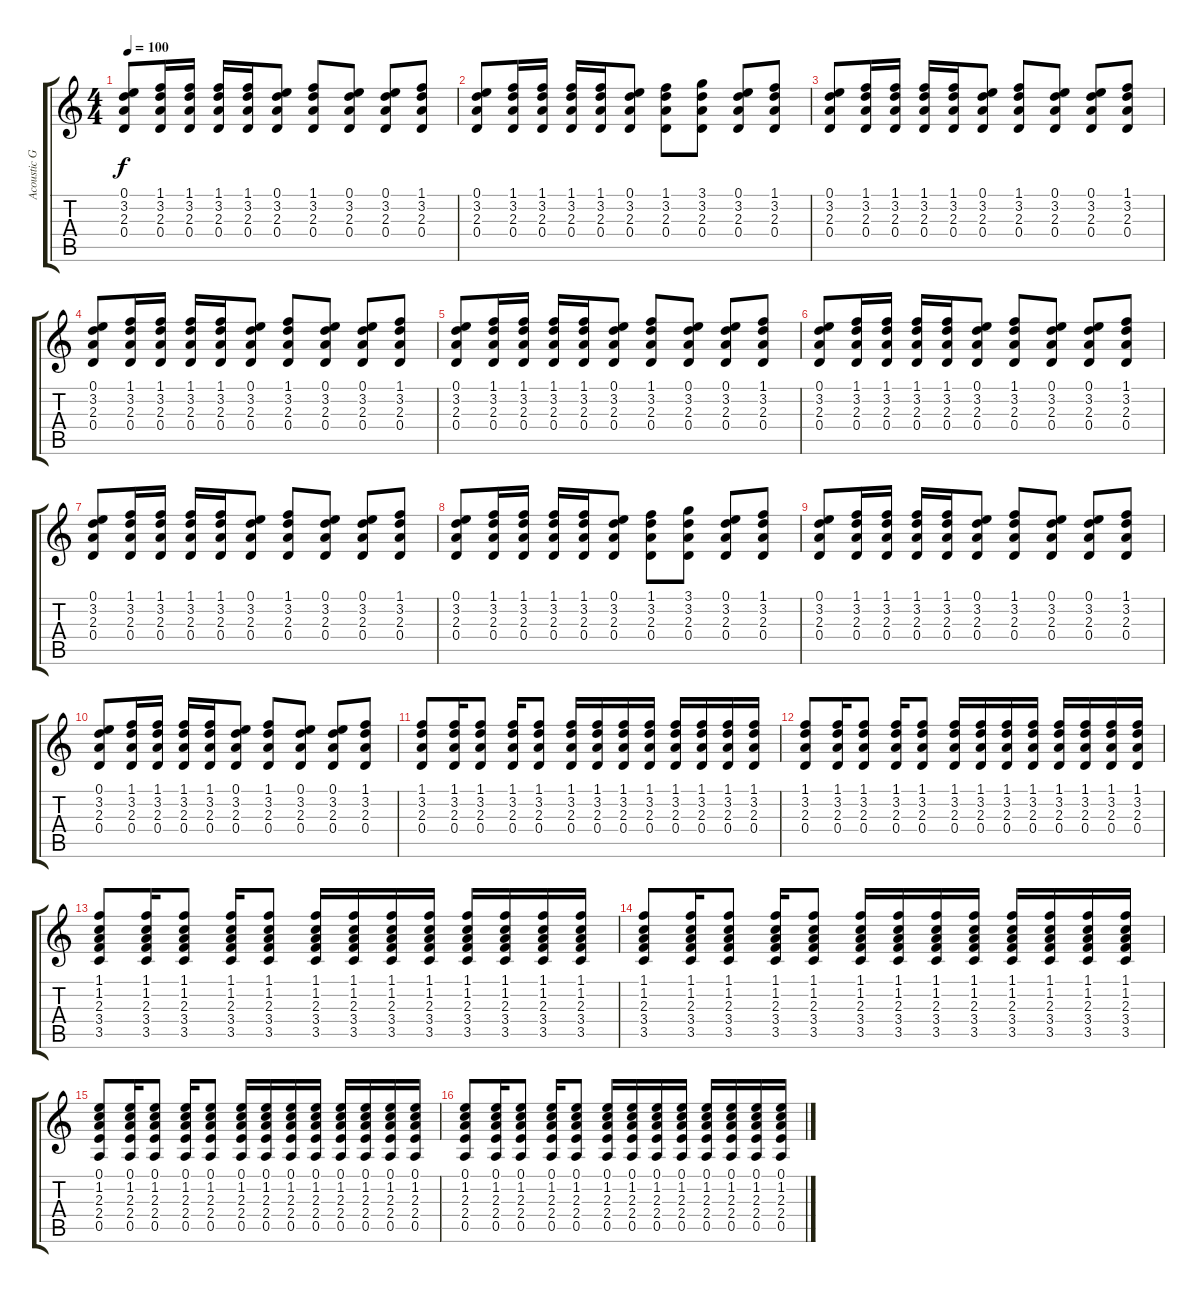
\track ("Acoustic Guitar" "Acoustic G") {instrument acousticguitarsteel}
\staff {score tabs}
\tuning (E4 B3 G3 D3 A2 E2) {hide}
\ts (4 4)
\tempo 100
\clef g2
\ks c
(0.1 3.2 2.3 0.4).8{dy f} (1.1 3.2 2.3 0.4).16 (1.1 3.2 2.3 0.4).16 (1.1 3.2 2.3 0.4).16 (1.1 3.2 2.3 0.4).16 (0.1 3.2 2.3 0.4).8 (1.1 3.2 2.3 0.4).8 (0.1 3.2 2.3 0.4).8 (0.1 3.2 2.3 0.4).8 (1.1 3.2 2.3 0.4).8 |
(0.1 3.2 2.3 0.4).8 (1.1 3.2 2.3 0.4).16 (1.1 3.2 2.3 0.4).16 (1.1 3.2 2.3 0.4).16 (1.1 3.2 2.3 0.4).16 (0.1 3.2 2.3 0.4).8 (1.1 3.2 2.3 0.4).8 (3.1 3.2 2.3 0.4).8 (0.1 3.2 2.3 0.4).8 (1.1 3.2 2.3 0.4).8 |
(0.1 3.2 2.3 0.4).8 (1.1 3.2 2.3 0.4).16 (1.1 3.2 2.3 0.4).16 (1.1 3.2 2.3 0.4).16 (1.1 3.2 2.3 0.4).16 (0.1 3.2 2.3 0.4).8 (1.1 3.2 2.3 0.4).8 (0.1 3.2 2.3 0.4).8 (0.1 3.2 2.3 0.4).8 (1.1 3.2 2.3 0.4).8 |
(0.1 3.2 2.3 0.4).8 (1.1 3.2 2.3 0.4).16 (1.1 3.2 2.3 0.4).16 (1.1 3.2 2.3 0.4).16 (1.1 3.2 2.3 0.4).16 (0.1 3.2 2.3 0.4).8 (1.1 3.2 2.3 0.4).8 (0.1 3.2 2.3 0.4).8 (0.1 3.2 2.3 0.4).8 (1.1 3.2 2.3 0.4).8 |
(0.1 3.2 2.3 0.4).8 (1.1 3.2 2.3 0.4).16 (1.1 3.2 2.3 0.4).16 (1.1 3.2 2.3 0.4).16 (1.1 3.2 2.3 0.4).16 (0.1 3.2 2.3 0.4).8 (1.1 3.2 2.3 0.4).8 (0.1 3.2 2.3 0.4).8 (0.1 3.2 2.3 0.4).8 (1.1 3.2 2.3 0.4).8 |
(0.1 3.2 2.3 0.4).8 (1.1 3.2 2.3 0.4).16 (1.1 3.2 2.3 0.4).16 (1.1 3.2 2.3 0.4).16 (1.1 3.2 2.3 0.4).16 (0.1 3.2 2.3 0.4).8 (1.1 3.2 2.3 0.4).8 (0.1 3.2 2.3 0.4).8 (0.1 3.2 2.3 0.4).8 (1.1 3.2 2.3 0.4).8 |
(0.1 3.2 2.3 0.4).8 (1.1 3.2 2.3 0.4).16 (1.1 3.2 2.3 0.4).16 (1.1 3.2 2.3 0.4).16 (1.1 3.2 2.3 0.4).16 (0.1 3.2 2.3 0.4).8 (1.1 3.2 2.3 0.4).8 (0.1 3.2 2.3 0.4).8 (0.1 3.2 2.3 0.4).8 (1.1 3.2 2.3 0.4).8 |
(0.1 3.2 2.3 0.4).8 (1.1 3.2 2.3 0.4).16 (1.1 3.2 2.3 0.4).16 (1.1 3.2 2.3 0.4).16 (1.1 3.2 2.3 0.4).16 (0.1 3.2 2.3 0.4).8 (1.1 3.2 2.3 0.4).8 (3.1 3.2 2.3 0.4).8 (0.1 3.2 2.3 0.4).8 (1.1 3.2 2.3 0.4).8 |
(0.1 3.2 2.3 0.4).8 (1.1 3.2 2.3 0.4).16 (1.1 3.2 2.3 0.4).16 (1.1 3.2 2.3 0.4).16 (1.1 3.2 2.3 0.4).16 (0.1 3.2 2.3 0.4).8 (1.1 3.2 2.3 0.4).8 (0.1 3.2 2.3 0.4).8 (0.1 3.2 2.3 0.4).8 (1.1 3.2 2.3 0.4).8 |
(0.1 3.2 2.3 0.4).8 (1.1 3.2 2.3 0.4).16 (1.1 3.2 2.3 0.4).16 (1.1 3.2 2.3 0.4).16 (1.1 3.2 2.3 0.4).16 (0.1 3.2 2.3 0.4).8 (1.1 3.2 2.3 0.4).8 (0.1 3.2 2.3 0.4).8 (0.1 3.2 2.3 0.4).8 (1.1 3.2 2.3 0.4).8 |
(1.1 3.2 2.3 0.4).8 (1.1 3.2 2.3 0.4).16 (1.1 3.2 2.3 0.4).8 (1.1 3.2 2.3 0.4).16 (1.1 3.2 2.3 0.4).8 (1.1 3.2 2.3 0.4).16 (1.1 3.2 2.3 0.4).16 (1.1 3.2 2.3 0.4).16 (1.1 3.2 2.3 0.4).16 (1.1 3.2 2.3 0.4).16 (1.1 3.2 2.3 0.4).16 (1.1 3.2 2.3 0.4).16 (1.1 3.2 2.3 0.4).16 |
(1.1 3.2 2.3 0.4).8 (1.1 3.2 2.3 0.4).16 (1.1 3.2 2.3 0.4).8 (1.1 3.2 2.3 0.4).16 (1.1 3.2 2.3 0.4).8 (1.1 3.2 2.3 0.4).16 (1.1 3.2 2.3 0.4).16 (1.1 3.2 2.3 0.4).16 (1.1 3.2 2.3 0.4).16 (1.1 3.2 2.3 0.4).16 (1.1 3.2 2.3 0.4).16 (1.1 3.2 2.3 0.4).16 (1.1 3.2 2.3 0.4).16 |
(1.1 1.2 2.3 3.4 3.5).8 (1.1 1.2 2.3 3.4 3.5).16 (1.1 1.2 2.3 3.4 3.5).8 (1.1 1.2 2.3 3.4 3.5).16 (1.1 1.2 2.3 3.4 3.5).8 (1.1 1.2 2.3 3.4 3.5).16 (1.1 1.2 2.3 3.4 3.5).16 (1.1 1.2 2.3 3.4 3.5).16 (1.1 1.2 2.3 3.4 3.5).16 (1.1 1.2 2.3 3.4 3.5).16 (1.1 1.2 2.3 3.4 3.5).16 (1.1 1.2 2.3 3.4 3.5).16 (1.1 1.2 2.3 3.4 3.5).16 |
(1.1 1.2 2.3 3.4 3.5).8 (1.1 1.2 2.3 3.4 3.5).16 (1.1 1.2 2.3 3.4 3.5).8 (1.1 1.2 2.3 3.4 3.5).16 (1.1 1.2 2.3 3.4 3.5).8 (1.1 1.2 2.3 3.4 3.5).16 (1.1 1.2 2.3 3.4 3.5).16 (1.1 1.2 2.3 3.4 3.5).16 (1.1 1.2 2.3 3.4 3.5).16 (1.1 1.2 2.3 3.4 3.5).16 (1.1 1.2 2.3 3.4 3.5).16 (1.1 1.2 2.3 3.4 3.5).16 (1.1 1.2 2.3 3.4 3.5).16 |
(0.1 1.2 2.3 2.4 0.5).8 (0.1 1.2 2.3 2.4 0.5).16 (0.1 1.2 2.3 2.4 0.5).8 (0.1 1.2 2.3 2.4 0.5).16 (0.1 1.2 2.3 2.4 0.5).8 (0.1 1.2 2.3 2.4 0.5).16 (0.1 1.2 2.3 2.4 0.5).16 (0.1 1.2 2.3 2.4 0.5).16 (0.1 1.2 2.3 2.4 0.5).16 (0.1 1.2 2.3 2.4 0.5).16 (0.1 1.2 2.3 2.4 0.5).16 (0.1 1.2 2.3 2.4 0.5).16 (0.1 1.2 2.3 2.4 0.5).16 |
(0.1 1.2 2.3 2.4 0.5).8 (0.1 1.2 2.3 2.4 0.5).16 (0.1 1.2 2.3 2.4 0.5).8 (0.1 1.2 2.3 2.4 0.5).16 (0.1 1.2 2.3 2.4 0.5).8 (0.1 1.2 2.3 2.4 0.5).16 (0.1 1.2 2.3 2.4 0.5).16 (0.1 1.2 2.3 2.4 0.5).16 (0.1 1.2 2.3 2.4 0.5).16 (0.1 1.2 2.3 2.4 0.5).16 (0.1 1.2 2.3 2.4 0.5).16 (0.1 1.2 2.3 2.4 0.5).16 (0.1 1.2 2.3 2.4 0.5).16
